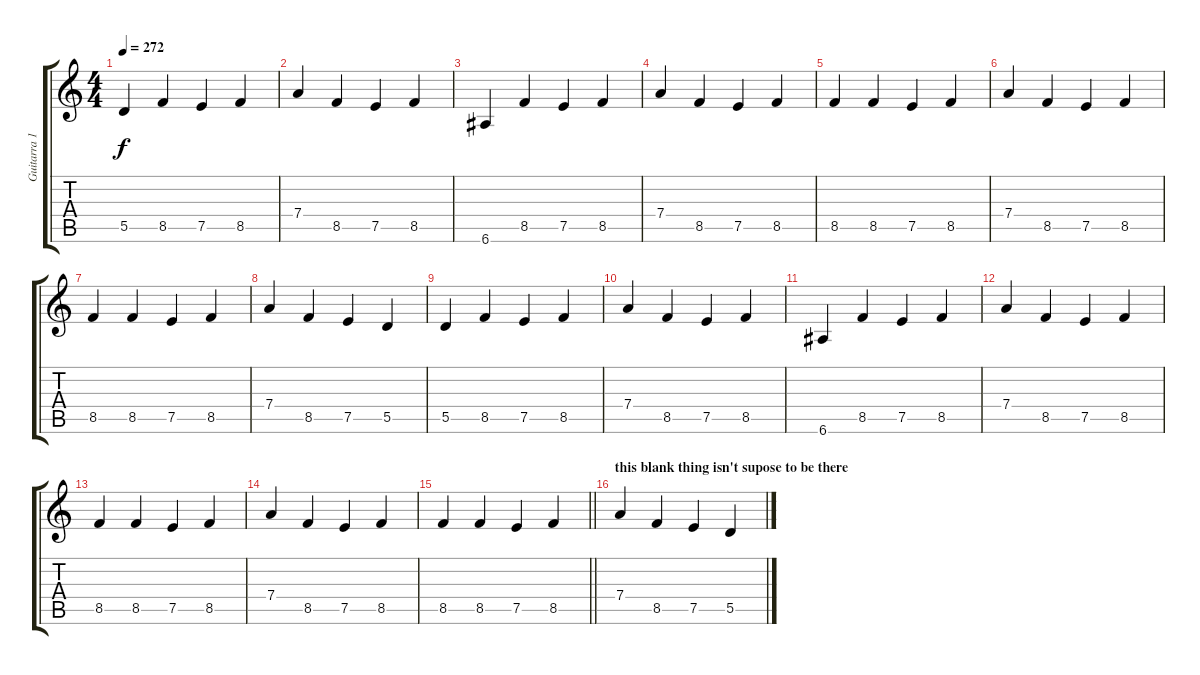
\track ("Guitarra 1 (Base)" "Guitarra 1") {instrument acousticguitarnylon}
\staff {score tabs}
\tuning (E4 B3 G3 D3 A2 E2) {hide}
\ts (4 4)
\tempo 272
\clef g2
\ks c
5.5.4{dy f} 8.5.4 7.5.4 8.5.4 |
7.4.4 8.5.4 7.5.4 8.5.4 |
6.6.4 8.5.4 7.5.4 8.5.4 |
7.4.4 8.5.4 7.5.4 8.5.4 |
8.5.4 8.5.4 7.5.4 8.5.4 |
7.4.4 8.5.4 7.5.4 8.5.4 |
8.5.4 8.5.4 7.5.4 8.5.4 |
7.4.4 8.5.4 7.5.4 5.5.4 |
5.5.4 8.5.4 7.5.4 8.5.4 |
7.4.4 8.5.4 7.5.4 8.5.4 |
6.6.4 8.5.4 7.5.4 8.5.4 |
7.4.4 8.5.4 7.5.4 8.5.4 |
8.5.4 8.5.4 7.5.4 8.5.4 |
7.4.4 8.5.4 7.5.4 8.5.4 |
\barLineRight lightlight
8.5.4 8.5.4 7.5.4 8.5.4 |
\section ("" "this blank thing isn't supose to be there")
7.4.4 8.5.4 7.5.4 5.5.4
